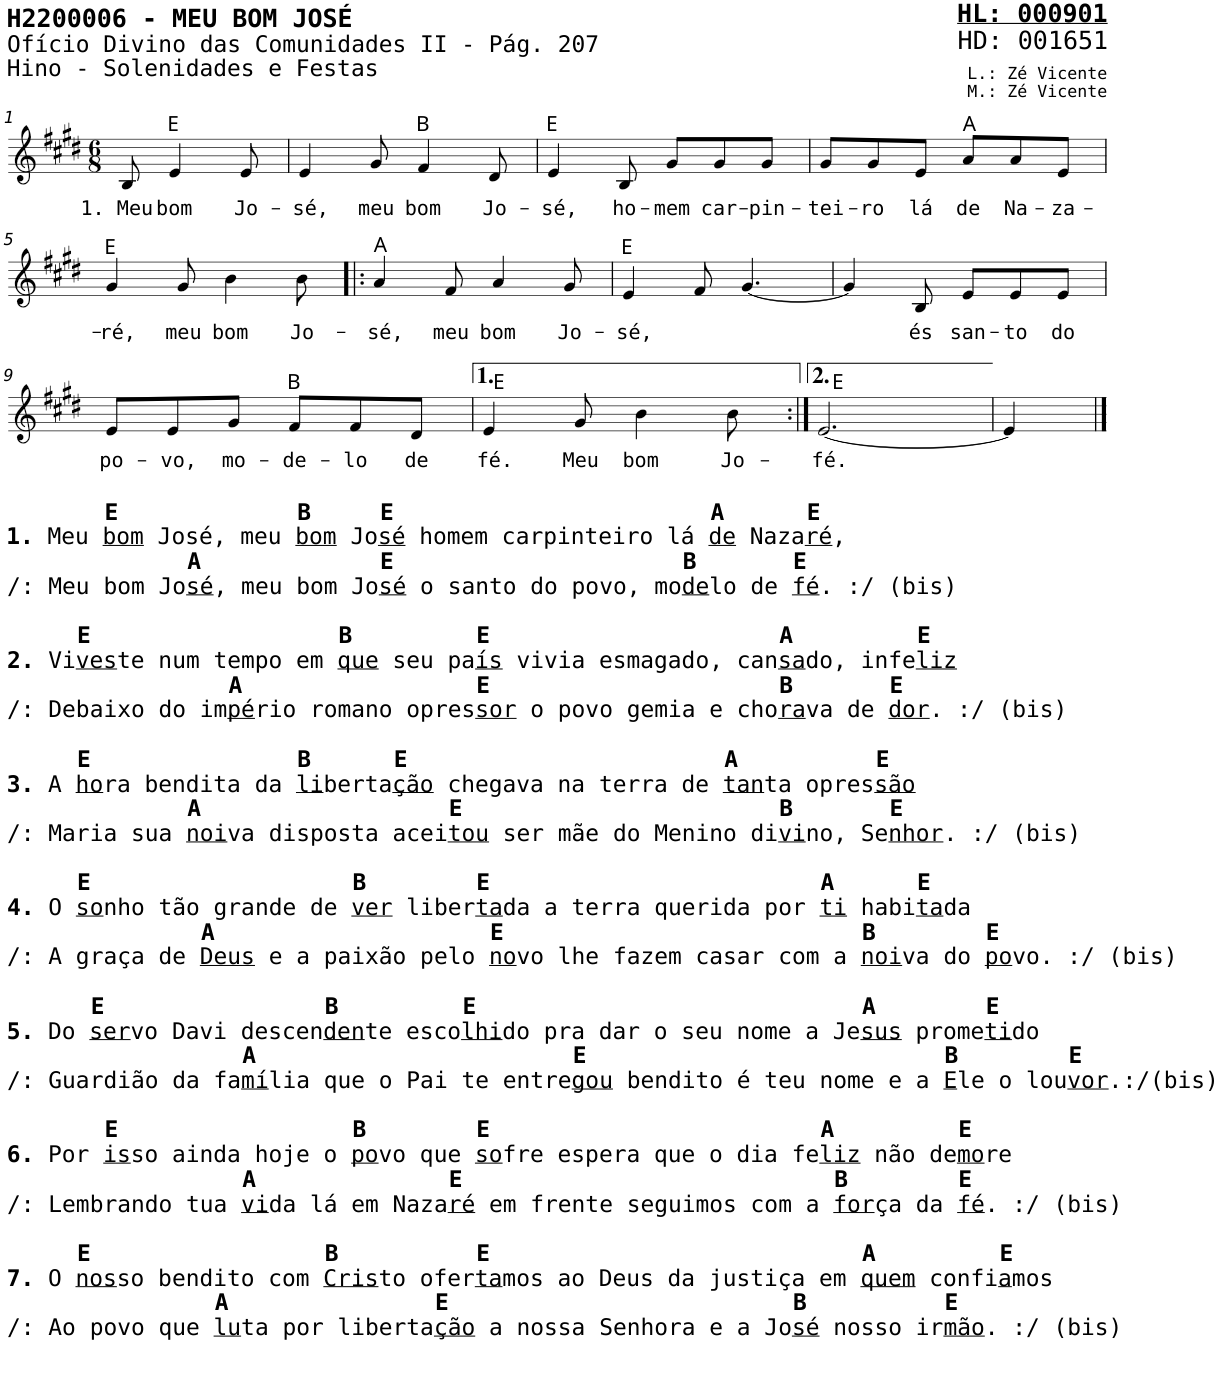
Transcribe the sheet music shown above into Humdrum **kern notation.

**kern	**text	**harte
*part1	*part1	*part1
*staff1	*staff1	*
*I"Voz	*	*
*I'V	*	*
*stria5	*	*
*clefG2	*	*
*k[f#c#g#d#]	*	*
*M6/8	*	*
=1	=1	=1
!	!LO:LY:b	!
8B/	1. Meu	.
!	!LO:LY:b	!
4e/	bom	E:maj
!	!LO:LY:b	!
8e/	Jo-	.
=2	=2	=2
!	!LO:LY:b	!
4e/	-sé,	.
!	!LO:LY:b	!
8g#/	meu	.
!	!LO:LY:b	!
4f#/	bom	B:maj
!	!LO:LY:b	!
8d#/	Jo-	.
=3	=3	=3
!	!LO:LY:b	!
4e/	-sé,	E:maj
!	!LO:LY:b	!
8B/	ho-	.
!	!LO:LY:b	!
8g#/L	-mem	.
!	!LO:LY:b	!
8g#/	car-	.
!	!LO:LY:b	!
8g#/J	-pin-	.
=4	=4	=4
!	!LO:LY:b	!
8g#/L	-tei-	.
!	!LO:LY:b	!
8g#/	-ro	.
!	!LO:LY:b	!
8e/J	lá	.
!	!LO:LY:b	!
8a/L	de	A:maj
!	!LO:LY:b	!
8a/	Na-	.
!	!LO:LY:b	!
8e/J	-za-	.
!!LO:LB:g=z
=5	=5	=5
!	!LO:LY:b	!
4g#/	-ré,	E:maj
!	!LO:LY:b	!
8g#/	meu	.
!	!LO:LY:b	!
4b\	bom	.
!	!LO:LY:b	!
8b\	Jo-	.
=6!|:	=6!|:	=6!|:
!	!LO:LY:b	!
4a/	-sé,	A:maj
!	!LO:LY:b	!
8f#/	meu	.
!	!LO:LY:b	!
4a/	bom	.
!	!LO:LY:b	!
8g#/	Jo-	.
=7	=7	=7
!	!LO:LY:b	!
4e/	-sé,	E:maj
8f#/	.	.
[4.g#/	.	.
=8	=8	=8
4g#/]	.	.
!	!LO:LY:b	!
8B/	és	.
!	!LO:LY:b	!
8e/L	san-	.
!	!LO:LY:b	!
8e/	-to	.
!	!LO:LY:b	!
8e/J	do	.
!!LO:LB:g=z
=9	=9	=9
!LO:TX:b:B:t=E             B     E                       A      E	!	!
!LO:TX:b:t=1.	!	!
!LO:TX:b:t=Meu	!	!
!LO:TX:b:t=bom	!	!
!LO:TX:b:t=José, meu	!	!
!LO:TX:b:t=bom	!	!
!LO:TX:b:t=Jo	!	!
!LO:TX:b:t=sé	!	!
!LO:TX:b:t=homem carpinteiro lá	!	!
!LO:TX:b:t=de	!	!
!LO:TX:b:t=Naza	!	!
!LO:TX:b:t=ré	!	!
!LO:TX:b:t=,	!	!
!LO:TX:b:B:t=A             E                     B       E	!	!
!LO:TX:b:t=/&colon; Meu bom Jo	!	!
!LO:TX:b:t=sé	!	!
!LO:TX:b:t=, meu bom Jo	!	!
!LO:TX:b:t=sé	!	!
!LO:TX:b:t=o santo do povo, mo	!	!
!LO:TX:b:t=de	!	!
!LO:TX:b:t=lo de	!	!
!LO:TX:b:t=fé	!	!
!LO:TX:b:t=. &colon;/ (bis)	!	!
!LO:TX:b:B:t=E                  B         E                     A         E	!	!
!LO:TX:b:t=2.	!	!
!LO:TX:b:t=Vi	!	!
!LO:TX:b:t=ves	!	!
!LO:TX:b:t=te num tempo em	!	!
!LO:TX:b:t=que	!	!
!LO:TX:b:t=seu pa	!	!
!LO:TX:b:t=ís	!	!
!LO:TX:b:t=vivia esmagado, can	!	!
!LO:TX:b:t=sa	!	!
!LO:TX:b:t=do, infe	!	!
!LO:TX:b:t=liz	!	!
!LO:TX:b:B:t=A                 E                     B       E	!	!
!LO:TX:b:t=/&colon; Debaixo do im	!	!
!LO:TX:b:t=pé	!	!
!LO:TX:b:t=rio romano opres	!	!
!LO:TX:b:t=sor	!	!
!LO:TX:b:t=o povo gemia e cho	!	!
!LO:TX:b:t=ra	!	!
!LO:TX:b:t=va de	!	!
!LO:TX:b:t=dor	!	!
!LO:TX:b:t=. &colon;/ (bis)	!	!
!LO:TX:b:B:t=E               B      E                       A          E	!	!
!LO:TX:b:t=3.	!	!
!LO:TX:b:t=A	!	!
!LO:TX:b:t=ho	!	!
!LO:TX:b:t=ra bendita da	!	!
!LO:TX:b:t=li	!	!
!LO:TX:b:t=berta	!	!
!LO:TX:b:t=ção	!	!
!LO:TX:b:t=chegava na terra de	!	!
!LO:TX:b:t=tan	!	!
!LO:TX:b:t=ta opres	!	!
!LO:TX:b:t=são	!	!
!LO:TX:b:B:t=A                  E                       B       E	!	!
!LO:TX:b:t=/&colon; Maria sua	!	!
!LO:TX:b:t=noi	!	!
!LO:TX:b:t=va disposta acei	!	!
!LO:TX:b:t=tou	!	!
!LO:TX:b:t=ser mãe do Menino di	!	!
!LO:TX:b:t=vi	!	!
!LO:TX:b:t=no, Se	!	!
!LO:TX:b:t=nhor	!	!
!LO:TX:b:t=. &colon;/ (bis)	!	!
!LO:TX:b:B:t=E                   B        E                        A      E	!	!
!LO:TX:b:t=4.	!	!
!LO:TX:b:t=O	!	!
!LO:TX:b:t=so	!	!
!LO:TX:b:t=nho tão grande de	!	!
!LO:TX:b:t=ver	!	!
!LO:TX:b:t=liber	!	!
!LO:TX:b:t=ta	!	!
!LO:TX:b:t=da a terra querida por	!	!
!LO:TX:b:t=ti	!	!
!LO:TX:b:t=habi	!	!
!LO:TX:b:t=ta	!	!
!LO:TX:b:t=da	!	!
!LO:TX:b:B:t=A                    E                          B        E	!	!
!LO:TX:b:t=/&colon; A graça de	!	!
!LO:TX:b:t=Deus	!	!
!LO:TX:b:t=e a paixão pelo	!	!
!LO:TX:b:t=no	!	!
!LO:TX:b:t=vo lhe fazem casar com a	!	!
!LO:TX:b:t=noi	!	!
!LO:TX:b:t=va do	!	!
!LO:TX:b:t=po	!	!
!LO:TX:b:t=vo. &colon;/ (bis)	!	!
!LO:TX:b:B:t=E                B         E                            A        E	!	!
!LO:TX:b:t=5.	!	!
!LO:TX:b:t=Do	!	!
!LO:TX:b:t=ser	!	!
!LO:TX:b:t=vo Davi descen	!	!
!LO:TX:b:t=den	!	!
!LO:TX:b:t=te esco	!	!
!LO:TX:b:t=lhi	!	!
!LO:TX:b:t=do pra dar o seu nome a Je	!	!
!LO:TX:b:t=sus	!	!
!LO:TX:b:t=prome	!	!
!LO:TX:b:t=ti	!	!
!LO:TX:b:t=do	!	!
!LO:TX:b:B:t=A                       E                          B        E	!	!
!LO:TX:b:t=/&colon; Guardião da fa	!	!
!LO:TX:b:t=mí	!	!
!LO:TX:b:t=lia que o Pai te entre	!	!
!LO:TX:b:t=gou	!	!
!LO:TX:b:t=bendito é teu nome e a	!	!
!LO:TX:b:t=E	!	!
!LO:TX:b:t=le o lou	!	!
!LO:TX:b:t=vor	!	!
!LO:TX:b:t=.&colon;/(bis)	!	!
!LO:TX:b:B:t=E                 B        E                        A         E	!	!
!LO:TX:b:t=6.	!	!
!LO:TX:b:t=Por	!	!
!LO:TX:b:t=is	!	!
!LO:TX:b:t=so ainda hoje o	!	!
!LO:TX:b:t=po	!	!
!LO:TX:b:t=vo que	!	!
!LO:TX:b:t=so	!	!
!LO:TX:b:t=fre espera que o dia fe	!	!
!LO:TX:b:t=liz	!	!
!LO:TX:b:t=não de	!	!
!LO:TX:b:t=mo	!	!
!LO:TX:b:t=re	!	!
!LO:TX:b:B:t=A              E                           B        E	!	!
!LO:TX:b:t=/&colon; Lembrando tua	!	!
!LO:TX:b:t=vi	!	!
!LO:TX:b:t=da lá em Naza	!	!
!LO:TX:b:t=ré	!	!
!LO:TX:b:t=em frente seguimos com a	!	!
!LO:TX:b:t=for	!	!
!LO:TX:b:t=ça da	!	!
!LO:TX:b:t=fé	!	!
!LO:TX:b:t=. &colon;/ (bis)	!	!
!LO:TX:b:B:t=E                 B          E                           A         E	!	!
!LO:TX:b:t=7.	!	!
!LO:TX:b:t=O	!	!
!LO:TX:b:t=nos	!	!
!LO:TX:b:t=so bendito com	!	!
!LO:TX:b:t=Cris	!	!
!LO:TX:b:t=to ofer	!	!
!LO:TX:b:t=ta	!	!
!LO:TX:b:t=mos ao Deus da justiça em	!	!
!LO:TX:b:t=quem	!	!
!LO:TX:b:t=confi	!	!
!LO:TX:b:t=a	!	!
!LO:TX:b:t=mos	!	!
!LO:TX:b:B:t=A               E                         B          E	!	!
!LO:TX:b:t=/&colon; Ao povo que	!	!
!LO:TX:b:t=lu	!	!
!LO:TX:b:t=ta por liberta	!	!
!LO:TX:b:t=ção	!	!
!LO:TX:b:t=a nossa Senhora e a Jo	!	!
!LO:TX:b:t=sé	!	!
!LO:TX:b:t=nosso ir	!	!
!LO:TX:b:t=mão	!	!
!LO:TX:b:t=. &colon;/ (bis)	!	!
!	!LO:LY:b	!
8e/L	po-	.
!	!LO:LY:b	!
8e/	-vo,	.
!	!LO:LY:b	!
8g#/J	mo-	.
!	!LO:LY:b	!
8f#/L	-de-	B:maj
!	!LO:LY:b	!
8f#/	-lo	.
!	!LO:LY:b	!
8d#/J	de	.
=10	=10	=10
!	!LO:LY:b	!
4e/	fé.	E:maj
!	!LO:LY:b	!
8g#/	Meu	.
!	!LO:LY:b	!
4b\	bom	.
!	!LO:LY:b	!
8b\	Jo-	.
=11:|!	=11:|!	=11:|!
!	!LO:LY:b	!
[2.e/	-fé.	E:maj
=12	=12	=12
4e/]	.	.
==	==	==
*-	*-	*-
